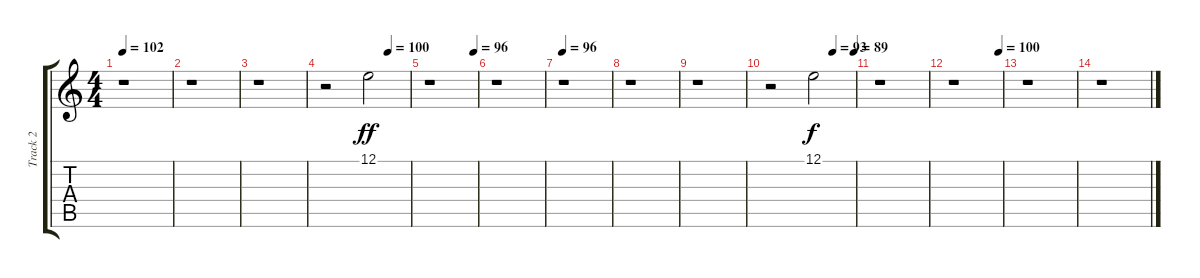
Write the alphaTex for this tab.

\track ("Track 2" "Track 2") {instrument flute}
\staff {score tabs}
\tuning (E4 B3 G3 D3 A2 E2) {hide}
\ts (4 4)
\tempo 102
\clef g2
\ks c
r.1{dy f} |
r.1 |
r.1 |
\tempo (100 0.75)
r.2 12.1.2{dy ff} |
\tempo (96 0.9375)
r.1 |
r.1 |
\tempo 96
r.1 |
r.1 |
r.1 |
\tempo (93 0.7395833333333334)
\tempo (89 0.9895833333333334)
r.2 12.1.2{dy f} |
r.1 |
\tempo (100 0.9375)
r.1 |
r.1 |
r.1
